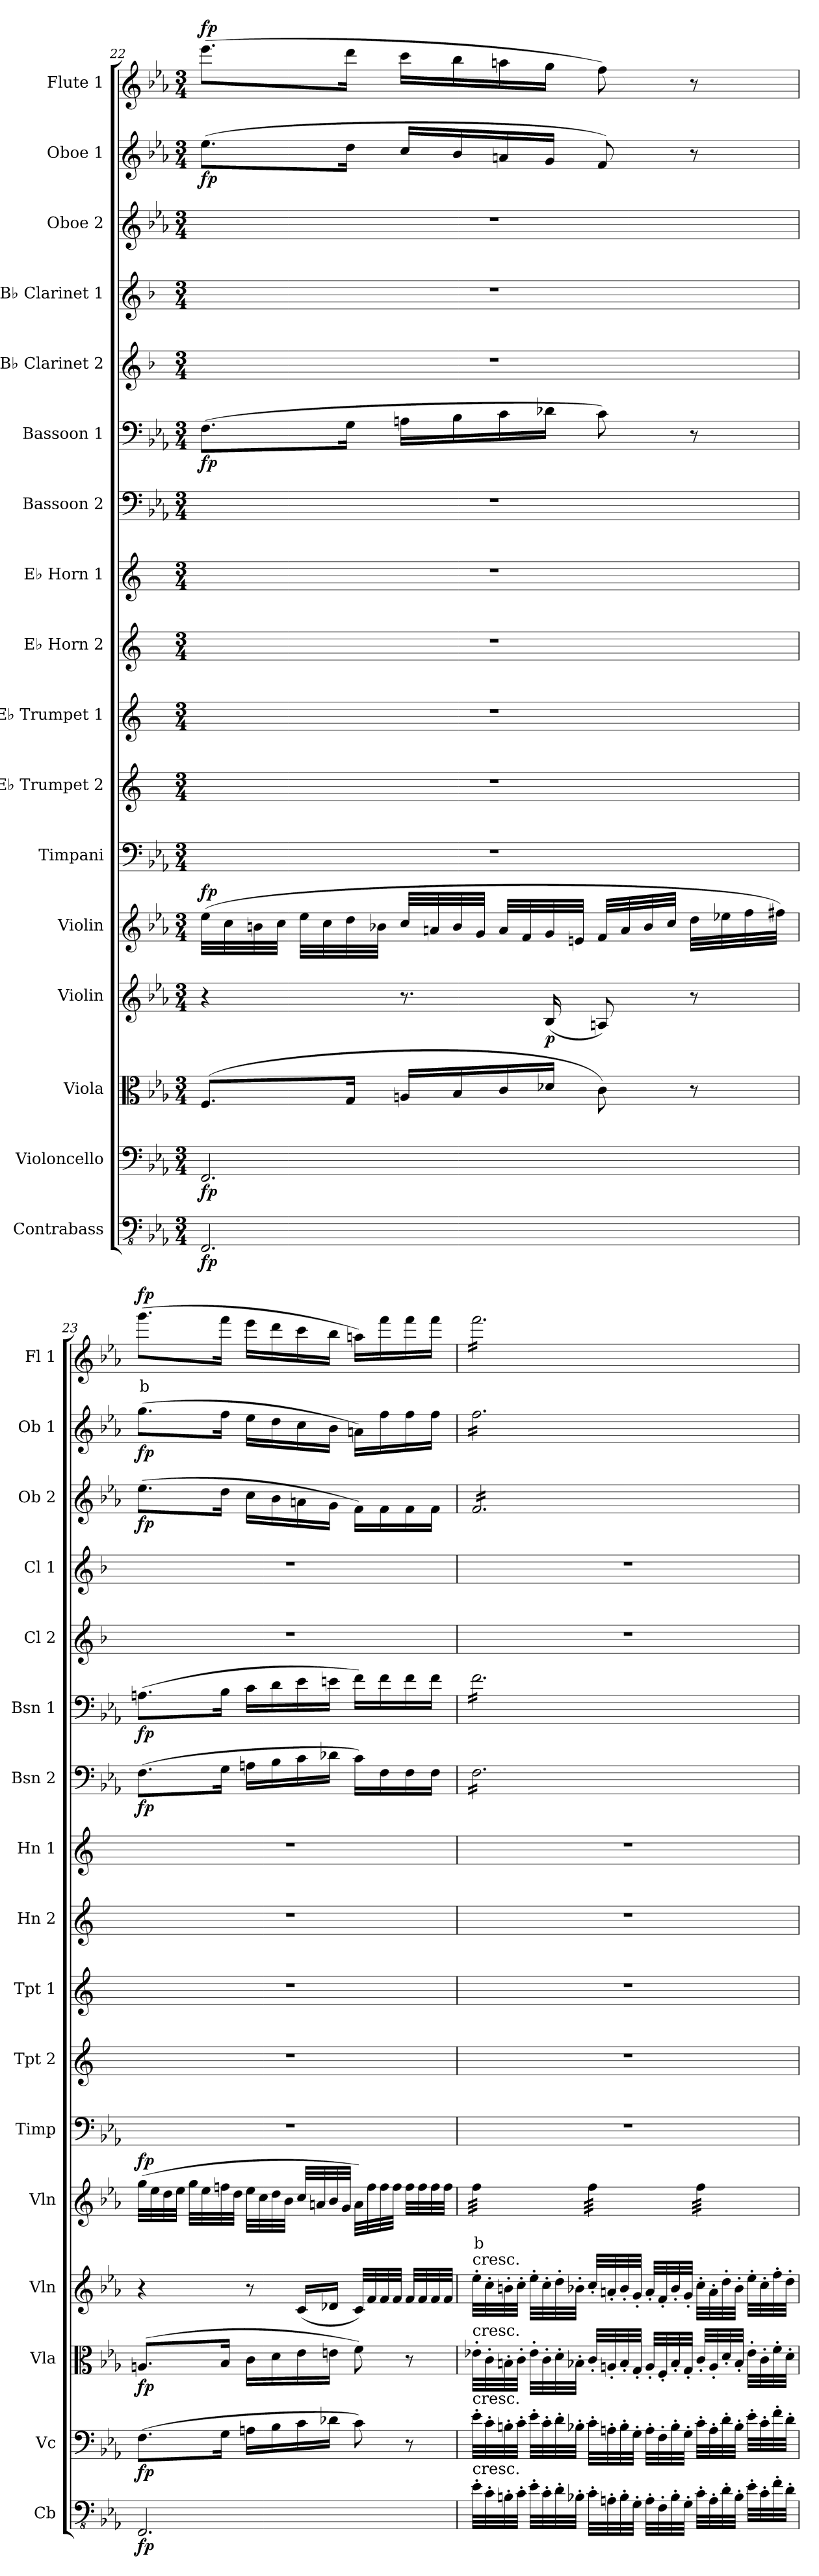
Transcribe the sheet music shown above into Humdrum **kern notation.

**kern	**dynam	**kern	**dynam	**kern	**dynam	**kern	**dynam	**kern	**text	**dynam	**kern	**kern	**kern	**kern	**kern	**kern	**dynam	**kern	**dynam	**kern	**kern	**kern	**dynam	**kern	**dynam	**kern	**text	**dynam
*part17	*part17	*part16	*part16	*part15	*part15	*part14	*part14	*part13	*part13	*part13	*part12	*part11	*part10	*part9	*part8	*part7	*part7	*part6	*part6	*part5	*part4	*part3	*part3	*part2	*part2	*part1	*part1	*part1
*staff17	*staff17	*staff16	*staff16	*staff15	*staff15	*staff14	*staff14	*staff13	*staff13	*staff13	*staff12	*staff11	*staff10	*staff9	*staff8	*staff7	*staff7	*staff6	*staff6	*staff5	*staff4	*staff3	*staff3	*staff2	*staff2	*staff1	*staff1	*staff1
*I"Contrabass	*	*I"Violoncello	*	*I"Viola	*	*I"Violin	*	*I"Violin	*	*	*I"Timpani	*I"E♭ Trumpet 2	*I"E♭ Trumpet 1	*I"E♭ Horn 2	*I"E♭ Horn 1	*I"Bassoon 2	*	*I"Bassoon 1	*	*I"B♭ Clarinet 2	*I"B♭ Clarinet 1	*I"Oboe 2	*	*I"Oboe 1	*	*I"Flute 1	*	*
*I'Cb	*	*I'Vc	*	*I'Vla	*	*I'Vln	*	*I'Vln	*	*	*I'Timp	*I'Tpt 2	*I'Tpt 1	*I'Hn 2	*I'Hn 1	*I'Bsn 2	*	*I'Bsn 1	*	*I'Cl 2	*I'Cl 1	*I'Ob 2	*	*I'Ob 1	*	*I'Fl 1	*	*
!!LO:PB:g=z
*clefFv4	*	*clefF4	*	*clefC3	*	*clefG2	*	*clefG2	*	*	*clefF4	*clefG2	*clefG2	*clefG2	*clefG2	*clefF4	*	*clefF4	*	*clefG2	*clefG2	*clefG2	*	*clefG2	*	*clefG2	*	*
*	*	*	*	*	*	*	*	*	*	*	*	*ITrd-2c-3	*ITrd-2c-3	*ITrd5c9	*ITrd5c9	*	*	*	*	*ITrd1c2	*ITrd1c2	*	*	*	*	*	*	*
*k[b-e-a-]	*	*k[b-e-a-]	*	*k[b-e-a-]	*	*k[b-e-a-]	*	*k[b-e-a-]	*	*	*k[b-e-a-]	*k[b-e-a-]	*k[b-e-a-]	*k[b-e-a-]	*k[b-e-a-]	*k[b-e-a-]	*	*k[b-e-a-]	*	*k[b-e-a-]	*k[b-e-a-]	*k[b-e-a-]	*	*k[b-e-a-]	*	*k[b-e-a-]	*	*
*M3/4	*	*M3/4	*	*M3/4	*	*M3/4	*	*M3/4	*	*	*M3/4	*M3/4	*M3/4	*M3/4	*M3/4	*M3/4	*	*M3/4	*	*M3/4	*M3/4	*M3/4	*	*M3/4	*	*M3/4	*	*
=22	=22	=22	=22	=22	=22	=22	=22	=22	=22	=22	=22	=22	=22	=22	=22	=22	=22	=22	=22	=22	=22	=22	=22	=22	=22	=22	=22	=22
!	!LO:DY:b	!	!LO:DY:b	!	!	!	!	!	!	!LO:DY:b	!	!	!	!	!	!	!	!	!LO:DY:b	!	!	!	!	!	!LO:DY:b	!	!	!LO:DY:b
2.FFF/	fp	2.FF/	fp	(8.F/L	.	4r	.	(32ee-\LLL	.	fp	2.r	2.r	2.r	2.r	2.r	2.r	.	(8.F\L	fp	2.r	2.r	2.r	.	(8.ee-\L	fp	(8.eee-\L	.	fp
.	.	.	.	.	.	.	.	32cc\	.	.	.	.	.	.	.	.	.	.	.	.	.	.	.	.	.	.	.	.
.	.	.	.	.	.	.	.	32bn\	.	.	.	.	.	.	.	.	.	.	.	.	.	.	.	.	.	.	.	.
.	.	.	.	.	.	.	.	32cc\JJJ	.	.	.	.	.	.	.	.	.	.	.	.	.	.	.	.	.	.	.	.
.	.	.	.	.	.	.	.	32ee-\LLL	.	.	.	.	.	.	.	.	.	.	.	.	.	.	.	.	.	.	.	.
.	.	.	.	.	.	.	.	32cc\	.	.	.	.	.	.	.	.	.	.	.	.	.	.	.	.	.	.	.	.
.	.	.	.	16G/Jk	.	.	.	32dd\	.	.	.	.	.	.	.	.	.	16G\Jk	.	.	.	.	.	16dd\Jk	.	16ddd\Jk	.	.
.	.	.	.	.	.	.	.	32b-X\JJJ	.	.	.	.	.	.	.	.	.	.	.	.	.	.	.	.	.	.	.	.
.	.	.	.	16An/LL	.	8.r	.	32cc/LLL	.	.	.	.	.	.	.	.	.	16An\LL	.	.	.	.	.	16cc/LL	.	16ccc\LL	.	.
.	.	.	.	.	.	.	.	32an/	.	.	.	.	.	.	.	.	.	.	.	.	.	.	.	.	.	.	.	.
.	.	.	.	16B-/	.	.	.	32b-/	.	.	.	.	.	.	.	.	.	16B-\	.	.	.	.	.	16b-/	.	16bb-\	.	.
.	.	.	.	.	.	.	.	32g/JJJ	.	.	.	.	.	.	.	.	.	.	.	.	.	.	.	.	.	.	.	.
.	.	.	.	16c/	.	.	.	32a/LLL	.	.	.	.	.	.	.	.	.	16c\	.	.	.	.	.	16an/	.	16aan\	.	.
.	.	.	.	.	.	.	.	32f/	.	.	.	.	.	.	.	.	.	.	.	.	.	.	.	.	.	.	.	.
!	!	!	!	!	!	!	!LO:DY:b	!	!	!	!	!	!	!	!	!	!	!	!	!	!	!	!	!	!	!	!	!
.	.	.	.	16d-X/JJ	.	(16B-/	p	32g/	.	.	.	.	.	.	.	.	.	16d-X\JJ	.	.	.	.	.	16g/JJ	.	16gg\JJ	.	.
.	.	.	.	.	.	.	.	32en/JJJ	.	.	.	.	.	.	.	.	.	.	.	.	.	.	.	.	.	.	.	.
.	.	.	.	8c\)	.	8An/)	.	32f/LLL	.	.	.	.	.	.	.	.	.	8c\)	.	.	.	.	.	8f/)	.	8ff\)	.	.
.	.	.	.	.	.	.	.	32a/	.	.	.	.	.	.	.	.	.	.	.	.	.	.	.	.	.	.	.	.
.	.	.	.	.	.	.	.	32b-/	.	.	.	.	.	.	.	.	.	.	.	.	.	.	.	.	.	.	.	.
.	.	.	.	.	.	.	.	32cc/JJJ	.	.	.	.	.	.	.	.	.	.	.	.	.	.	.	.	.	.	.	.
.	.	.	.	8r	.	8r	.	32dd\LLL	.	.	.	.	.	.	.	.	.	8r	.	.	.	.	.	8r	.	8r	.	.
.	.	.	.	.	.	.	.	32ee-X\	.	.	.	.	.	.	.	.	.	.	.	.	.	.	.	.	.	.	.	.
.	.	.	.	.	.	.	.	32ff\	.	.	.	.	.	.	.	.	.	.	.	.	.	.	.	.	.	.	.	.
.	.	.	.	.	.	.	.	32ff#X\JJJ)	.	.	.	.	.	.	.	.	.	.	.	.	.	.	.	.	.	.	.	.
=23	=23	=23	=23	=23	=23	=23	=23	=23	=23	=23	=23	=23	=23	=23	=23	=23	=23	=23	=23	=23	=23	=23	=23	=23	=23	=23	=23	=23
!	!LO:DY:b	!	!LO:DY:b	!	!LO:DY:b	!	!	!	!	!LO:DY:b	!	!	!	!	!	!	!LO:DY:b	!	!LO:DY:b	!	!	!	!LO:DY:b	!	!LO:DY:b	!	!LO:LY:b:color=#FF0000	!LO:DY:b
2.FFF/	fp	(8.F\L	fp	(8.An/L	fp	4r	.	(32gg\LLL	.	fp	2.r	2.r	2.r	2.r	2.r	(8.F\L	fp	(8.An\L	fp	2.r	2.r	(8.ee-\L	fp	(8.gg\L	fp	(8.ggg\L	b	fp
.	.	.	.	.	.	.	.	32ee-\	.	.	.	.	.	.	.	.	.	.	.	.	.	.	.	.	.	.	.	.
.	.	.	.	.	.	.	.	32dd\	.	.	.	.	.	.	.	.	.	.	.	.	.	.	.	.	.	.	.	.
.	.	.	.	.	.	.	.	32ee-\JJJ	.	.	.	.	.	.	.	.	.	.	.	.	.	.	.	.	.	.	.	.
.	.	.	.	.	.	.	.	32gg\LLL	.	.	.	.	.	.	.	.	.	.	.	.	.	.	.	.	.	.	.	.
.	.	.	.	.	.	.	.	32ee-\	.	.	.	.	.	.	.	.	.	.	.	.	.	.	.	.	.	.	.	.
.	.	16G\Jk	.	16B-/Jk	.	.	.	32ffn\	.	.	.	.	.	.	.	16G\Jk	.	16B-\Jk	.	.	.	16dd\Jk	.	16ff\Jk	.	16fff\Jk	.	.
.	.	.	.	.	.	.	.	32dd\JJJ	.	.	.	.	.	.	.	.	.	.	.	.	.	.	.	.	.	.	.	.
.	.	16An\LL	.	16c\LL	.	8r	.	32ee-\LLL	.	.	.	.	.	.	.	16An\LL	.	16c\LL	.	.	.	16cc\LL	.	16ee-\LL	.	16eee-\LL	.	.
.	.	.	.	.	.	.	.	32cc\	.	.	.	.	.	.	.	.	.	.	.	.	.	.	.	.	.	.	.	.
.	.	16B-\	.	16d\	.	.	.	32dd\	.	.	.	.	.	.	.	16B-\	.	16d\	.	.	.	16b-\	.	16dd\	.	16ddd\	.	.
.	.	.	.	.	.	.	.	32b-\JJJ	.	.	.	.	.	.	.	.	.	.	.	.	.	.	.	.	.	.	.	.
.	.	16c\	.	16e-\	.	(16c/LL	.	32cc/LLL	.	.	.	.	.	.	.	16c\	.	16e-\	.	.	.	16an\	.	16cc\	.	16ccc\	.	.
.	.	.	.	.	.	.	.	32an/	.	.	.	.	.	.	.	.	.	.	.	.	.	.	.	.	.	.	.	.
.	.	16d-X\JJ	.	16en\JJ	.	16d-X/JJ	.	32b-/	.	.	.	.	.	.	.	16d-X\JJ	.	16en\JJ	.	.	.	16g\JJ	.	16b-\JJ	.	16bb-\JJ	.	.
.	.	.	.	.	.	.	.	32g/JJJ	.	.	.	.	.	.	.	.	.	.	.	.	.	.	.	.	.	.	.	.
.	.	8c\)	.	8f\)	.	32c/LLL)	.	32a\LLL)	.	.	.	.	.	.	.	16c\LL)	.	16f\LL)	.	.	.	16f\LL)	.	16an\LL)	.	16aan\LL)	.	.
.	.	.	.	.	.	32f/	.	32ff\	.	.	.	.	.	.	.	.	.	.	.	.	.	.	.	.	.	.	.	.
.	.	.	.	.	.	32f/	.	32ff\	.	.	.	.	.	.	.	16F\	.	16f\	.	.	.	16f\	.	16ff\	.	16fff\	.	.
.	.	.	.	.	.	32f/JJJ	.	32ff\JJJ	.	.	.	.	.	.	.	.	.	.	.	.	.	.	.	.	.	.	.	.
.	.	8r	.	8r	.	32f/LLL	.	32ff\LLL	.	.	.	.	.	.	.	16F\	.	16f\	.	.	.	16f\	.	16ff\	.	16fff\	.	.
.	.	.	.	.	.	32f/	.	32ff\	.	.	.	.	.	.	.	.	.	.	.	.	.	.	.	.	.	.	.	.
.	.	.	.	.	.	32f/	.	32ff\	.	.	.	.	.	.	.	16F\JJ	.	16f\JJ	.	.	.	16f\JJ	.	16ff\JJ	.	16fff\JJ	.	.
.	.	.	.	.	.	32f/JJJ	.	32ff\JJJ	.	.	.	.	.	.	.	.	.	.	.	.	.	.	.	.	.	.	.	.
!!LO:PB:g=z
=24	=24	=24	=24	=24	=24	=24	=24	=24	=24	=24	=24	=24	=24	=24	=24	=24	=24	=24	=24	=24	=24	=24	=24	=24	=24	=24	=24	=24
!	!	!	!	!	!	!	!	!	!	!	!	!	!	!	!	!	!	!	!	!	!	!	!	!	!	!LO:TX:a:t=cresc.	!	!
!	!	!	!	!	!	!	!	!	!	!	!	!	!	!	!	!	!	!	!	!	!	!	!	!LO:TX:a:t=cresc.	!	!	!	!
!	!	!	!	!	!	!	!	!	!	!	!	!	!	!	!	!	!	!	!	!	!	!LO:TX:a:t=cresc.	!	!	!	!	!	!
!	!	!	!	!	!	!	!	!	!	!	!	!	!	!	!	!	!	!LO:TX:a:t=cresc.	!	!	!	!	!	!	!	!	!	!
!	!	!	!	!	!	!	!	!	!	!	!	!	!	!	!	!LO:TX:a:t=cresc.	!	!	!	!	!	!	!	!	!	!	!	!
!	!	!	!	!	!	!	!	!LO:TX:a:t=cresc.	!	!	!	!	!	!	!	!	!	!	!	!	!	!	!	!	!	!	!	!
!	!	!	!	!	!	!LO:TX:a:t=cresc.	!	!	!	!	!	!	!	!	!	!	!	!	!	!	!	!	!	!	!	!	!	!
!	!	!	!	!LO:TX:a:t=cresc.	!	!	!	!	!	!	!	!	!	!	!	!	!	!	!	!	!	!	!	!	!	!	!	!
!	!	!LO:TX:a:t=cresc.	!	!	!	!	!	!	!	!	!	!	!	!	!	!	!	!	!	!	!	!	!	!	!	!	!	!
!LO:TX:a:t=cresc.	!	!	!	!	!	!	!	!	!	!	!	!	!	!	!	!	!	!	!	!	!	!	!	!	!	!	!	!
!	!	!	!	!	!	!	!	!	!LO:LY:b:color=#FF0000	!	!	!	!	!	!	!	!	!	!	!	!	!	!	!	!	!	!	!
*	*	*	*	*	*	*	*	*tremolo	*	*	*	*	*	*	*	*	*	*	*	*	*	*	*	*	*	*	*	*
*	*	*	*	*	*	*	*	*	*	*	*	*	*	*	*	*tremolo	*	*	*	*	*	*	*	*	*	*	*	*
*	*	*	*	*	*	*	*	*	*	*	*	*	*	*	*	*	*	*tremolo	*	*	*	*	*	*	*	*	*	*
*	*	*	*	*	*	*	*	*	*	*	*	*	*	*	*	*	*	*	*	*	*	*tremolo	*	*	*	*	*	*
*	*	*	*	*	*	*	*	*	*	*	*	*	*	*	*	*	*	*	*	*	*	*	*	*tremolo	*	*	*	*
*	*	*	*	*	*	*	*	*	*	*	*	*	*	*	*	*	*	*	*	*	*	*	*	*	*	*tremolo	*	*
32E-'\LLL	.	32e-'\LLL	.	32e-X'\LLL	.	32ee-'\LLL	.	32ff\LLL	b	.	2.r	2.r	2.r	2.r	2.r	16F\LL	.	16f\LL	.	2.r	2.r	16f/LL	.	16ff\LL	.	16fff\LL	.	.
32C'\	.	32c'\	.	32c'\	.	32cc'\	.	32ff\	.	.	.	.	.	.	.	.	.	.	.	.	.	.	.	.	.	.	.	.
32BBn'\	.	32Bn'\	.	32Bn'\	.	32bn'\	.	32ff\	.	.	.	.	.	.	.	16F\	.	16f\	.	.	.	16f/	.	16ff\	.	16fff\	.	.
32C'\JJJ	.	32c'\JJJ	.	32c'\JJJ	.	32cc'\JJJ	.	32ff\	.	.	.	.	.	.	.	.	.	.	.	.	.	.	.	.	.	.	.	.
32E-'\LLL	.	32e-'\LLL	.	32e-'\LLL	.	32ee-'\LLL	.	32ff\	.	.	.	.	.	.	.	16F\	.	16f\	.	.	.	16f/	.	16ff\	.	16fff\	.	.
32C'\	.	32c'\	.	32c'\	.	32cc'\	.	32ff\	.	.	.	.	.	.	.	.	.	.	.	.	.	.	.	.	.	.	.	.
32D'\	.	32d'\	.	32d'\	.	32dd'\	.	32ff\	.	.	.	.	.	.	.	16F\	.	16f\	.	.	.	16f/	.	16ff\	.	16fff\	.	.
32BB-X'\JJJ	.	32B-X'\JJJ	.	32B-X'\JJJ	.	32b-X'\JJJ	.	32ff\JJJ	.	.	.	.	.	.	.	.	.	.	.	.	.	.	.	.	.	.	.	.
32C'\LLL	.	32c'\LLL	.	32c'/LLL	.	32cc'/LLL	.	32ff\LLL	.	.	.	.	.	.	.	16F\	.	16f\	.	.	.	16f/	.	16ff\	.	16fff\	.	.
32AAn'\	.	32An'\	.	32An'/	.	32an'/	.	32ff\	.	.	.	.	.	.	.	.	.	.	.	.	.	.	.	.	.	.	.	.
32BB-'\	.	32B-'\	.	32B-'/	.	32b-'/	.	32ff\	.	.	.	.	.	.	.	16F\	.	16f\	.	.	.	16f/	.	16ff\	.	16fff\	.	.
32GG'\JJJ	.	32G'\JJJ	.	32G'/JJJ	.	32g'/JJJ	.	32ff\	.	.	.	.	.	.	.	.	.	.	.	.	.	.	.	.	.	.	.	.
32AA'\LLL	.	32A'\LLL	.	32A'/LLL	.	32a'/LLL	.	32ff\	.	.	.	.	.	.	.	16F\	.	16f\	.	.	.	16f/	.	16ff\	.	16fff\	.	.
32FF'\	.	32F'\	.	32F'/	.	32f'/	.	32ff\	.	.	.	.	.	.	.	.	.	.	.	.	.	.	.	.	.	.	.	.
32BB-'\	.	32B-'\	.	32B-'/	.	32b-'/	.	32ff\	.	.	.	.	.	.	.	16F\	.	16f\	.	.	.	16f/	.	16ff\	.	16fff\	.	.
32GG'\JJJ	.	32G'\JJJ	.	32G'/JJJ	.	32g'/JJJ	.	32ff\JJJ	.	.	.	.	.	.	.	.	.	.	.	.	.	.	.	.	.	.	.	.
32C'\LLL	.	32c'\LLL	.	32c'/LLL	.	32cc'\LLL	.	32ff\LLL	.	.	.	.	.	.	.	16F\	.	16f\	.	.	.	16f/	.	16ff\	.	16fff\	.	.
32AA'\	.	32A'\	.	32A'/	.	32a'\	.	32ff\	.	.	.	.	.	.	.	.	.	.	.	.	.	.	.	.	.	.	.	.
32D'\	.	32d'\	.	32d'/	.	32dd'\	.	32ff\	.	.	.	.	.	.	.	16F\	.	16f\	.	.	.	16f/	.	16ff\	.	16fff\	.	.
32BB-'\JJJ	.	32B-'\JJJ	.	32B-'/JJJ	.	32b-'\JJJ	.	32ff\	.	.	.	.	.	.	.	.	.	.	.	.	.	.	.	.	.	.	.	.
32E-'\LLL	.	32e-'\LLL	.	32e-'\LLL	.	32ee-'\LLL	.	32ff\	.	.	.	.	.	.	.	16F\	.	16f\	.	.	.	16f/	.	16ff\	.	16fff\	.	.
32C'\	.	32c'\	.	32c'\	.	32cc'\	.	32ff\	.	.	.	.	.	.	.	.	.	.	.	.	.	.	.	.	.	.	.	.
32F'\	.	32f'\	.	32f'\	.	32ff'\	.	32ff\	.	.	.	.	.	.	.	16F\JJ	.	16f\JJ	.	.	.	16f/JJ	.	16ff\JJ	.	16fff\JJ	.	.
*	*	*	*	*	*	*	*	*	*	*	*	*	*	*	*	*	*	*	*	*	*	*	*	*	*	*Xtremolo	*	*
*	*	*	*	*	*	*	*	*	*	*	*	*	*	*	*	*	*	*	*	*	*	*	*	*Xtremolo	*	*	*	*
*	*	*	*	*	*	*	*	*	*	*	*	*	*	*	*	*	*	*	*	*	*	*Xtremolo	*	*	*	*	*	*
*	*	*	*	*	*	*	*	*	*	*	*	*	*	*	*	*	*	*Xtremolo	*	*	*	*	*	*	*	*	*	*
*	*	*	*	*	*	*	*	*	*	*	*	*	*	*	*	*Xtremolo	*	*	*	*	*	*	*	*	*	*	*	*
32D'\JJJ	.	32d'\JJJ	.	32d'\JJJ	.	32dd'\JJJ	.	32ff\JJJ	.	.	.	.	.	.	.	.	.	.	.	.	.	.	.	.	.	.	.	.
*	*	*	*	*	*	*	*	*Xtremolo	*	*	*	*	*	*	*	*	*	*	*	*	*	*	*	*	*	*	*	*
=	=	=	=	=	=	=	=	=	=	=	=	=	=	=	=	=	=	=	=	=	=	=	=	=	=	=	=	=
*-	*-	*-	*-	*-	*-	*-	*-	*-	*-	*-	*-	*-	*-	*-	*-	*-	*-	*-	*-	*-	*-	*-	*-	*-	*-	*-	*-	*-
